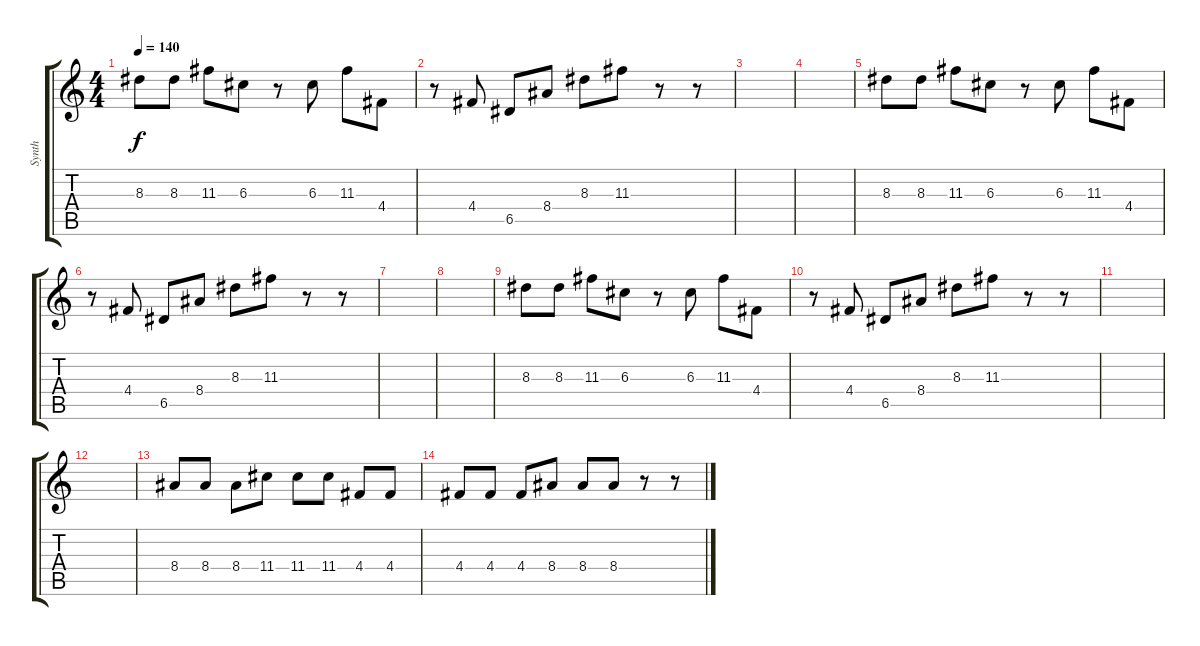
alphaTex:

\track ("Synth " "Synth ") {instrument synthbass1}
\staff {score tabs}
\tuning (E4 B3 G3 D3 A2 E2) {hide}
\ts (4 4)
\tempo 140
\clef g2
\ks c
8.3.8{dy f} 8.3.8 11.3.8 6.3.8 r.8 6.3.8 11.3.8 4.4.8 |
r.8 4.4.8 6.5.8 8.4.8 8.3.8 11.3.8 r.8 r.8 |
|
|
8.3.8 8.3.8 11.3.8 6.3.8 r.8 6.3.8 11.3.8 4.4.8 |
r.8 4.4.8 6.5.8 8.4.8 8.3.8 11.3.8 r.8 r.8 |
|
|
8.3.8 8.3.8 11.3.8 6.3.8 r.8 6.3.8 11.3.8 4.4.8 |
r.8 4.4.8 6.5.8 8.4.8 8.3.8 11.3.8 r.8 r.8 |
|
|
8.4.8 8.4.8 8.4.8 11.4.8 11.4.8 11.4.8 4.4.8 4.4.8 |
4.4.8 4.4.8 4.4.8 8.4.8 8.4.8 8.4.8 r.8 r.8
